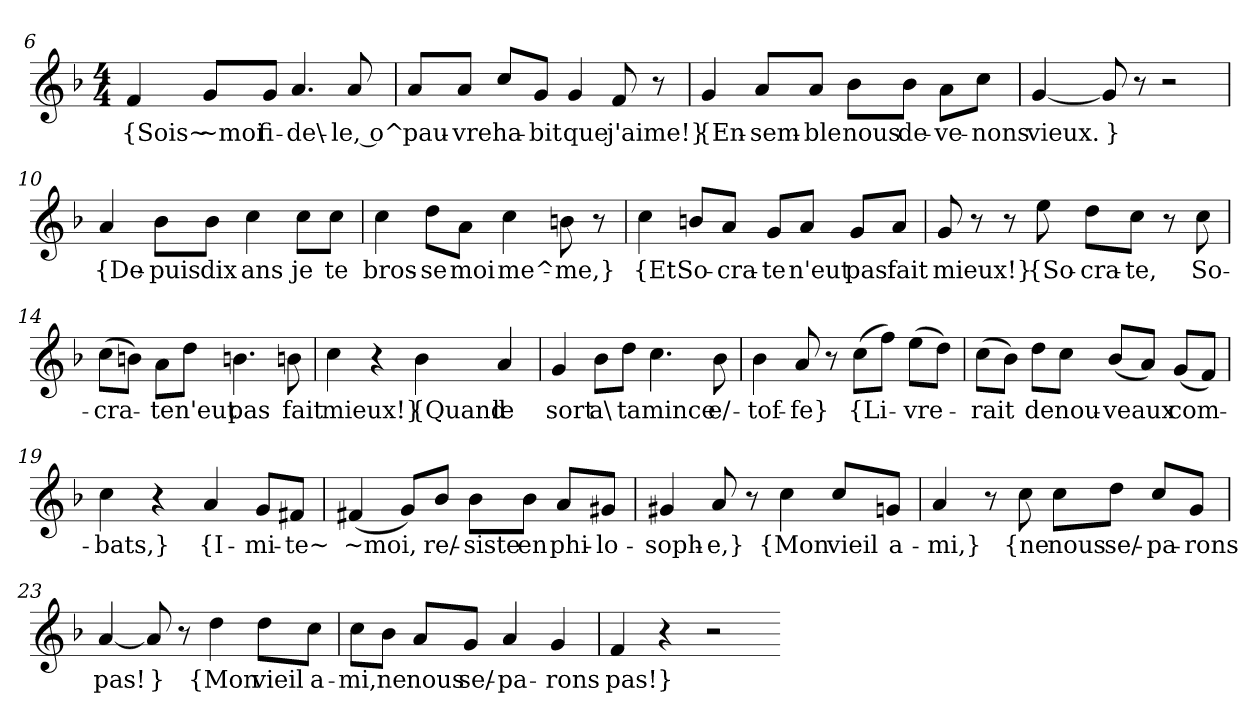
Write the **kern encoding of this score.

**kern	**text
*part1	*part1
*staff1	*staff1
*clefG2	*
*k[b-]	*
*M4/4	*
=6	=6
4f	{Sois~
8g/L	~moi
8g/J	fi-
4.a	-de\-
8a	-le, o^
=7	=7
8a/L	pau-
8a/J	-vre
8cc/L	ha-
8g/J	-bit
4g	que
8f	j'aime!}
8r	.
=8	=8
4g	{En-
8a/L	-sem-
8a/J	-ble
8b-\L	nous
8b-\J	de-
8a\L	-ve-
8cc\J	-nons
=9	=9
[4g	vieux.
8g]	}
8r	.
2r	.
=10	=10
4a	{De-
8b-\L	-puis
8b-\J	dix
4cc	ans
8cc\L	je
8cc\J	te
=11	=11
4cc	bros-
8dd\L	-se
8a\J	moi
4cc	me^-
8bn	-me,}
8r	.
=12	=12
4cc	{Et
8bn/L	So-
8a/J	-cra-
8g/L	-te
8a/J	n'eut
8g/L	pas
8a/J	fait
=13	=13
8g	mieux!}
8r	.
8r	.
8ee	{So-
8dd\L	-cra-
8cc\J	-te,
8r	.
8cc	So-
=14	=14
(8cc\L	-cra-
8bn\J)	.
8a\L	-te
8dd\J	n'eut
4.bn	pas
8bn	fait
=15	=15
4cc	mieux!}
4r	.
4b-	{Quand
4a	le
=16	=16
4g	sort
8b-\L	a\
8dd\J	ta
4.cc	mince
8b-	e/-
=17	=17
4b-	-tof-
8a	-fe}
8r	.
(8cc\L	{Li-
8ff\J)	.
(8ee\L	-vre-
8dd\J)	.
=18	=18
(8cc\L	-rait
8b-\J)	.
8dd\L	de
8cc\J	nou-
(8b-/L	-veaux
8a/J)	.
(8g/L	com-
8f/J)	.
=19	=19
4cc	-bats,}
4r	.
4a	{I-
8g/L	-mi-
8f#X/J	-te~
=20	=20
(4f#X	~moi,
8g/L)	.
8b-/J	re/-
8b-\L	-siste
8b-\J	en
8a/L	phi-
8g#X/J	-lo-
=21	=21
4g#X	-soph-
8a	-e,}
8r	.
4cc	{Mon
8cc/L	vieil
8gn/J	a-
=22	=22
4a	-mi,}
8r	.
8cc	{ne
8cc\L	nous
8dd\J	se/-
8cc/L	-pa-
8g/J	-rons
=23	=23
[4a	pas!
8a]	}
8r	.
4dd	{Mon
8dd\L	vieil
8cc\J	a-
=24	=24
8cc\L	-mi,
8b-\J	ne
8a/L	nous
8g/J	se/-
4a	-pa-
4g	-rons
=25	=25
4f	pas!}
4r	.
2r	.
=-	=-
*-	*-
